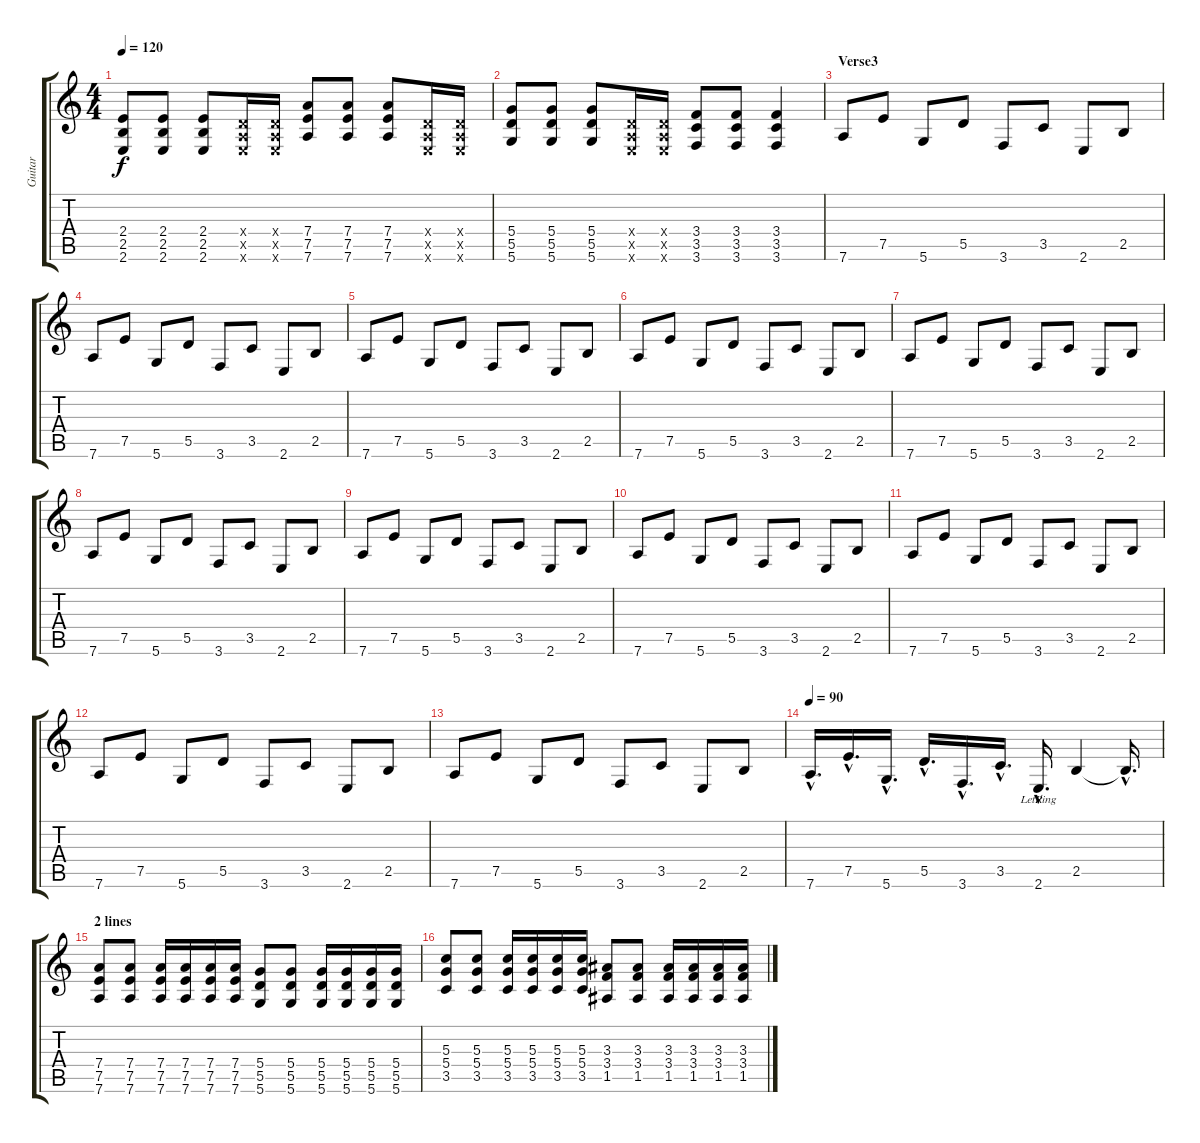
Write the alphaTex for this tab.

\track ("Guitar" "Guitar") {instrument distortionguitar}
\staff {score tabs}
\tuning (E4 B3 G3 D3 A2 D2) {hide}
\ts (4 4)
\tempo 120
\clef g2
\ks c
(2.4 2.5 2.6).8{dy f} (2.4 2.5 2.6).8 (2.4 2.5 2.6).8 (0.4{x} 0.5{x} 2.6{x}).16 (0.4{x} 0.5{x} 2.6{x}).16 (7.4 7.5 7.6).8 (7.4 7.5 7.6).8 (7.4 7.5 7.6).8 (0.4{x} 0.5{x} 2.6{x}).16 (0.4{x} 0.5{x} 2.6{x}).16 |
(5.4 5.5 5.6).8 (5.4 5.5 5.6).8 (5.4 5.5 5.6).8 (0.4{x} 0.5{x} 2.6{x}).16 (0.4{x} 0.5{x} 2.6{x}).16 (3.4 3.5 3.6).8 (3.4 3.5 3.6).8 (3.4 3.5 3.6).4 |
\section ("" "Verse3")
7.6.8 7.5.8 5.6.8 5.5.8 3.6.8 3.5.8 2.6.8 2.5.8 |
7.6.8 7.5.8 5.6.8 5.5.8 3.6.8 3.5.8 2.6.8 2.5.8 |
7.6.8 7.5.8 5.6.8 5.5.8 3.6.8 3.5.8 2.6.8 2.5.8 |
7.6.8 7.5.8 5.6.8 5.5.8 3.6.8 3.5.8 2.6.8 2.5.8 |
7.6.8 7.5.8 5.6.8 5.5.8 3.6.8 3.5.8 2.6.8 2.5.8 |
7.6.8 7.5.8 5.6.8 5.5.8 3.6.8 3.5.8 2.6.8 2.5.8 |
7.6.8 7.5.8 5.6.8 5.5.8 3.6.8 3.5.8 2.6.8 2.5.8 |
7.6.8 7.5.8 5.6.8 5.5.8 3.6.8 3.5.8 2.6.8 2.5.8 |
7.6.8 7.5.8 5.6.8 5.5.8 3.6.8 3.5.8 2.6.8 2.5.8 |
7.6.8 7.5.8 5.6.8 5.5.8 3.6.8 3.5.8 2.6.8 2.5.8 |
7.6.8 7.5.8 5.6.8 5.5.8 3.6.8 3.5.8 2.6.8 2.5.8 |
\tempo 90
7.6{hac}.16{d} 7.5{hac}.16{d} 5.6{hac}.16{d} 5.5{hac}.16{d} 3.6{hac}.16{d} 3.5{hac}.16{d} 2.6{hac lr}.16{d} 2.5.4 2.5{hac t}.16{d} |
\section ("" "2 lines")
(7.4 7.5 7.6).8 (7.4 7.5 7.6).8 (7.4 7.5 7.6).16 (7.4 7.5 7.6).16 (7.4 7.5 7.6).16 (7.4 7.5 7.6).16 (5.4 5.5 5.6).8 (5.4 5.5 5.6).8 (5.4 5.5 5.6).16 (5.4 5.5 5.6).16 (5.4 5.5 5.6).16 (5.4 5.5 5.6).16 |
(5.3 5.4 3.5).8 (5.3 5.4 3.5).8 (5.3 5.4 3.5).16 (5.3 5.4 3.5).16 (5.3 5.4 3.5).16 (5.3 5.4 3.5).16 (3.3 3.4 1.5).8 (3.3 3.4 1.5).8 (3.3 3.4 1.5).16 (3.3 3.4 1.5).16 (3.3 3.4 1.5).16 (3.3 3.4 1.5).16
